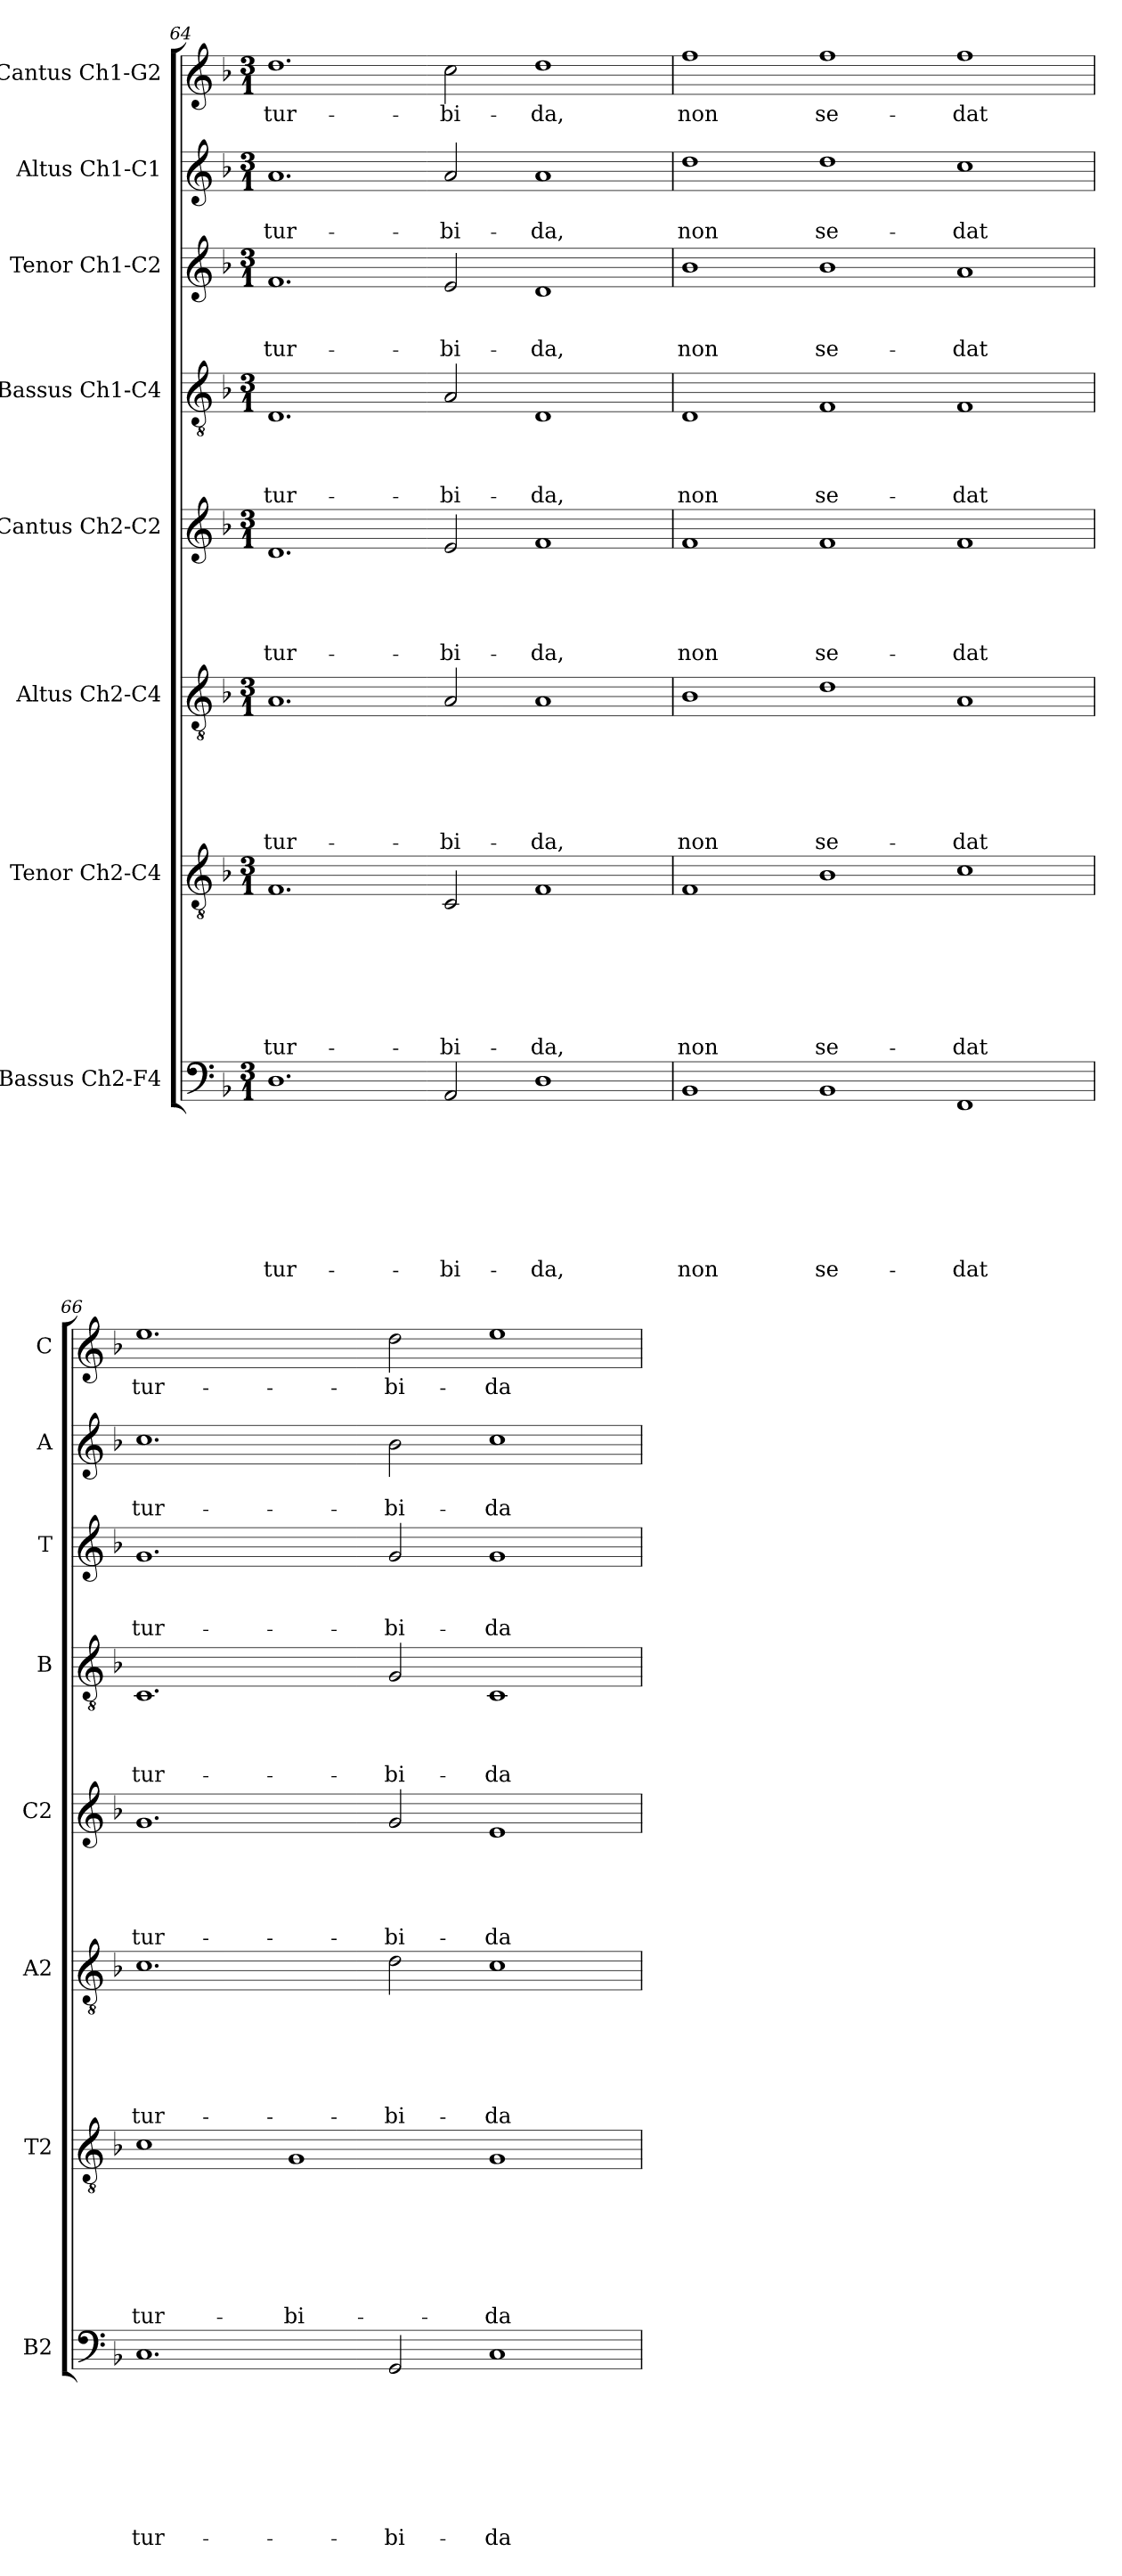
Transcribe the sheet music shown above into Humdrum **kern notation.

**kern	**text	**text	**text	**text	**text	**text	**text	**text	**kern	**text	**text	**text	**text	**text	**text	**text	**kern	**text	**text	**text	**text	**text	**text	**kern	**text	**text	**text	**text	**text	**kern	**text	**text	**text	**text	**kern	**text	**text	**text	**kern	**text	**text	**kern	**text
*part8	*part8	*part8	*part8	*part8	*part8	*part8	*part8	*part8	*part7	*part7	*part7	*part7	*part7	*part7	*part7	*part7	*part6	*part6	*part6	*part6	*part6	*part6	*part6	*part5	*part5	*part5	*part5	*part5	*part5	*part4	*part4	*part4	*part4	*part4	*part3	*part3	*part3	*part3	*part2	*part2	*part2	*part1	*part1
*staff8	*staff8	*staff8	*staff8	*staff8	*staff8	*staff8	*staff8	*staff8	*staff7	*staff7	*staff7	*staff7	*staff7	*staff7	*staff7	*staff7	*staff6	*staff6	*staff6	*staff6	*staff6	*staff6	*staff6	*staff5	*staff5	*staff5	*staff5	*staff5	*staff5	*staff4	*staff4	*staff4	*staff4	*staff4	*staff3	*staff3	*staff3	*staff3	*staff2	*staff2	*staff2	*staff1	*staff1
*I"Bassus Ch2-F4	*	*	*	*	*	*	*	*	*I"Tenor Ch2-C4	*	*	*	*	*	*	*	*I"Altus Ch2-C4	*	*	*	*	*	*	*I"Cantus Ch2-C2	*	*	*	*	*	*I"Bassus Ch1-C4	*	*	*	*	*I"Tenor Ch1-C2	*	*	*	*I"Altus Ch1-C1	*	*	*I"Cantus Ch1-G2	*
*I'B2	*	*	*	*	*	*	*	*	*I'T2	*	*	*	*	*	*	*	*I'A2	*	*	*	*	*	*	*I'C2	*	*	*	*	*	*I'B	*	*	*	*	*I'T	*	*	*	*I'A	*	*	*I'C	*
*clefF4	*	*	*	*	*	*	*	*	*clefGv2	*	*	*	*	*	*	*	*clefGv2	*	*	*	*	*	*	*clefG2	*	*	*	*	*	*clefGv2	*	*	*	*	*clefG2	*	*	*	*clefG2	*	*	*clefG2	*
*k[b-]	*	*	*	*	*	*	*	*	*k[b-]	*	*	*	*	*	*	*	*k[b-]	*	*	*	*	*	*	*k[b-]	*	*	*	*	*	*k[b-]	*	*	*	*	*k[b-]	*	*	*	*k[b-]	*	*	*k[b-]	*
*F:	*	*	*	*	*	*	*	*	*F:	*	*	*	*	*	*	*	*F:	*	*	*	*	*	*	*F:	*	*	*	*	*	*F:	*	*	*	*	*F:	*	*	*	*F:	*	*	*F:	*
*M3/1	*	*	*	*	*	*	*	*	*M3/1	*	*	*	*	*	*	*	*M3/1	*	*	*	*	*	*	*M3/1	*	*	*	*	*	*M3/1	*	*	*	*	*M3/1	*	*	*	*M3/1	*	*	*M3/1	*
=64	=64	=64	=64	=64	=64	=64	=64	=64	=64	=64	=64	=64	=64	=64	=64	=64	=64	=64	=64	=64	=64	=64	=64	=64	=64	=64	=64	=64	=64	=64	=64	=64	=64	=64	=64	=64	=64	=64	=64	=64	=64	=64	=64
!	!	!	!	!	!	!	!	!LO:LY:b	!	!	!	!	!	!	!	!LO:LY:b	!	!	!	!	!	!	!LO:LY:b	!	!	!	!	!	!LO:LY:b	!	!	!	!	!LO:LY:b	!	!	!	!LO:LY:b	!	!	!LO:LY:b	!	!LO:LY:b
1.D	.	.	.	.	.	.	.	tur-	1.F	.	.	.	.	.	.	tur-	1.A	.	.	.	.	.	tur-	1.d	.	.	.	.	tur-	1.D	.	.	.	tur-	1.f	.	.	tur-	1.a	.	tur-	1.dd	tur-
!	!	!	!	!	!	!	!	!LO:LY:b	!	!	!	!	!	!	!	!LO:LY:b	!	!	!	!	!	!	!LO:LY:b	!	!	!	!	!	!LO:LY:b	!	!	!	!	!LO:LY:b	!	!	!	!LO:LY:b	!	!	!LO:LY:b	!	!LO:LY:b
2AA/	.	.	.	.	.	.	.	-bi-	2C/	.	.	.	.	.	.	-bi-	2A/	.	.	.	.	.	-bi-	2e/	.	.	.	.	-bi-	2A/	.	.	.	-bi-	2e/	.	.	-bi-	2a/	.	-bi-	2cc\	-bi-
!	!	!	!	!	!	!	!	!LO:LY:b	!	!	!	!	!	!	!	!LO:LY:b	!	!	!	!	!	!	!LO:LY:b	!	!	!	!	!	!LO:LY:b	!	!	!	!	!LO:LY:b	!	!	!	!LO:LY:b	!	!	!LO:LY:b	!	!LO:LY:b
1D	.	.	.	.	.	.	.	-da,	1F	.	.	.	.	.	.	-da,	1A	.	.	.	.	.	-da,	1f	.	.	.	.	-da,	1D	.	.	.	-da,	1d	.	.	-da,	1a	.	-da,	1dd	-da,
=65	=65	=65	=65	=65	=65	=65	=65	=65	=65	=65	=65	=65	=65	=65	=65	=65	=65	=65	=65	=65	=65	=65	=65	=65	=65	=65	=65	=65	=65	=65	=65	=65	=65	=65	=65	=65	=65	=65	=65	=65	=65	=65	=65
!	!	!	!	!	!	!	!	!LO:LY:b	!	!	!	!	!	!	!	!LO:LY:b	!	!	!	!	!	!	!LO:LY:b	!	!	!	!	!	!LO:LY:b	!	!	!	!	!LO:LY:b	!	!	!	!LO:LY:b	!	!	!LO:LY:b	!	!LO:LY:b
1BB-	.	.	.	.	.	.	.	non	1F	.	.	.	.	.	.	non	1B-	.	.	.	.	.	non	1f	.	.	.	.	non	1D	.	.	.	non	1b-	.	.	non	1dd	.	non	1ff	non
!	!	!	!	!	!	!	!	!LO:LY:b	!	!	!	!	!	!	!	!LO:LY:b	!	!	!	!	!	!	!LO:LY:b	!	!	!	!	!	!LO:LY:b	!	!	!	!	!LO:LY:b	!	!	!	!LO:LY:b	!	!	!LO:LY:b	!	!LO:LY:b
1BB-	.	.	.	.	.	.	.	se-	1B-	.	.	.	.	.	.	se-	1d	.	.	.	.	.	se-	1f	.	.	.	.	se-	1F	.	.	.	se-	1b-	.	.	se-	1dd	.	se-	1ff	se-
!	!	!	!	!	!	!	!	!LO:LY:b	!	!	!	!	!	!	!	!LO:LY:b	!	!	!	!	!	!	!LO:LY:b	!	!	!	!	!	!LO:LY:b	!	!	!	!	!LO:LY:b	!	!	!	!LO:LY:b	!	!	!LO:LY:b	!	!LO:LY:b
1FF	.	.	.	.	.	.	.	-dat	1c	.	.	.	.	.	.	-dat	1A	.	.	.	.	.	-dat	1f	.	.	.	.	-dat	1F	.	.	.	-dat	1a	.	.	-dat	1cc	.	-dat	1ff	-dat
=66	=66	=66	=66	=66	=66	=66	=66	=66	=66	=66	=66	=66	=66	=66	=66	=66	=66	=66	=66	=66	=66	=66	=66	=66	=66	=66	=66	=66	=66	=66	=66	=66	=66	=66	=66	=66	=66	=66	=66	=66	=66	=66	=66
!	!	!	!	!	!	!	!	!LO:LY:b	!	!	!	!	!	!	!	!LO:LY:b	!	!	!	!	!	!	!LO:LY:b	!	!	!	!	!	!LO:LY:b	!	!	!	!	!LO:LY:b	!	!	!	!LO:LY:b	!	!	!LO:LY:b	!	!LO:LY:b
1.C	.	.	.	.	.	.	.	tur-	1c	.	.	.	.	.	.	tur-	1.c	.	.	.	.	.	tur-	1.g	.	.	.	.	tur-	1.C	.	.	.	tur-	1.g	.	.	tur-	1.cc	.	tur-	1.ee	tur-
!	!	!	!	!	!	!	!	!	!	!	!	!	!	!	!	!LO:LY:b	!	!	!	!	!	!	!	!	!	!	!	!	!	!	!	!	!	!	!	!	!	!	!	!	!	!	!
.	.	.	.	.	.	.	.	.	1G	.	.	.	.	.	.	-bi-	.	.	.	.	.	.	.	.	.	.	.	.	.	.	.	.	.	.	.	.	.	.	.	.	.	.	.
!	!	!	!	!	!	!	!	!LO:LY:b	!	!	!	!	!	!	!	!	!	!	!	!	!	!	!LO:LY:b	!	!	!	!	!	!LO:LY:b	!	!	!	!	!LO:LY:b	!	!	!	!LO:LY:b	!	!	!LO:LY:b	!	!LO:LY:b
2GG/	.	.	.	.	.	.	.	-bi-	.	.	.	.	.	.	.	.	2d\	.	.	.	.	.	-bi-	2g/	.	.	.	.	-bi-	2G/	.	.	.	-bi-	2g/	.	.	-bi-	2b-\	.	-bi-	2dd\	-bi-
!	!	!	!	!	!	!	!	!LO:LY:b	!	!	!	!	!	!	!	!LO:LY:b	!	!	!	!	!	!	!LO:LY:b	!	!	!	!	!	!LO:LY:b	!	!	!	!	!LO:LY:b	!	!	!	!LO:LY:b	!	!	!LO:LY:b	!	!LO:LY:b
1C	.	.	.	.	.	.	.	-da	1G	.	.	.	.	.	.	-da	1c	.	.	.	.	.	-da	1e	.	.	.	.	-da	1C	.	.	.	-da	1g	.	.	-da	1cc	.	-da	1ee	-da
=	=	=	=	=	=	=	=	=	=	=	=	=	=	=	=	=	=	=	=	=	=	=	=	=	=	=	=	=	=	=	=	=	=	=	=	=	=	=	=	=	=	=	=
*-	*-	*-	*-	*-	*-	*-	*-	*-	*-	*-	*-	*-	*-	*-	*-	*-	*-	*-	*-	*-	*-	*-	*-	*-	*-	*-	*-	*-	*-	*-	*-	*-	*-	*-	*-	*-	*-	*-	*-	*-	*-	*-	*-
